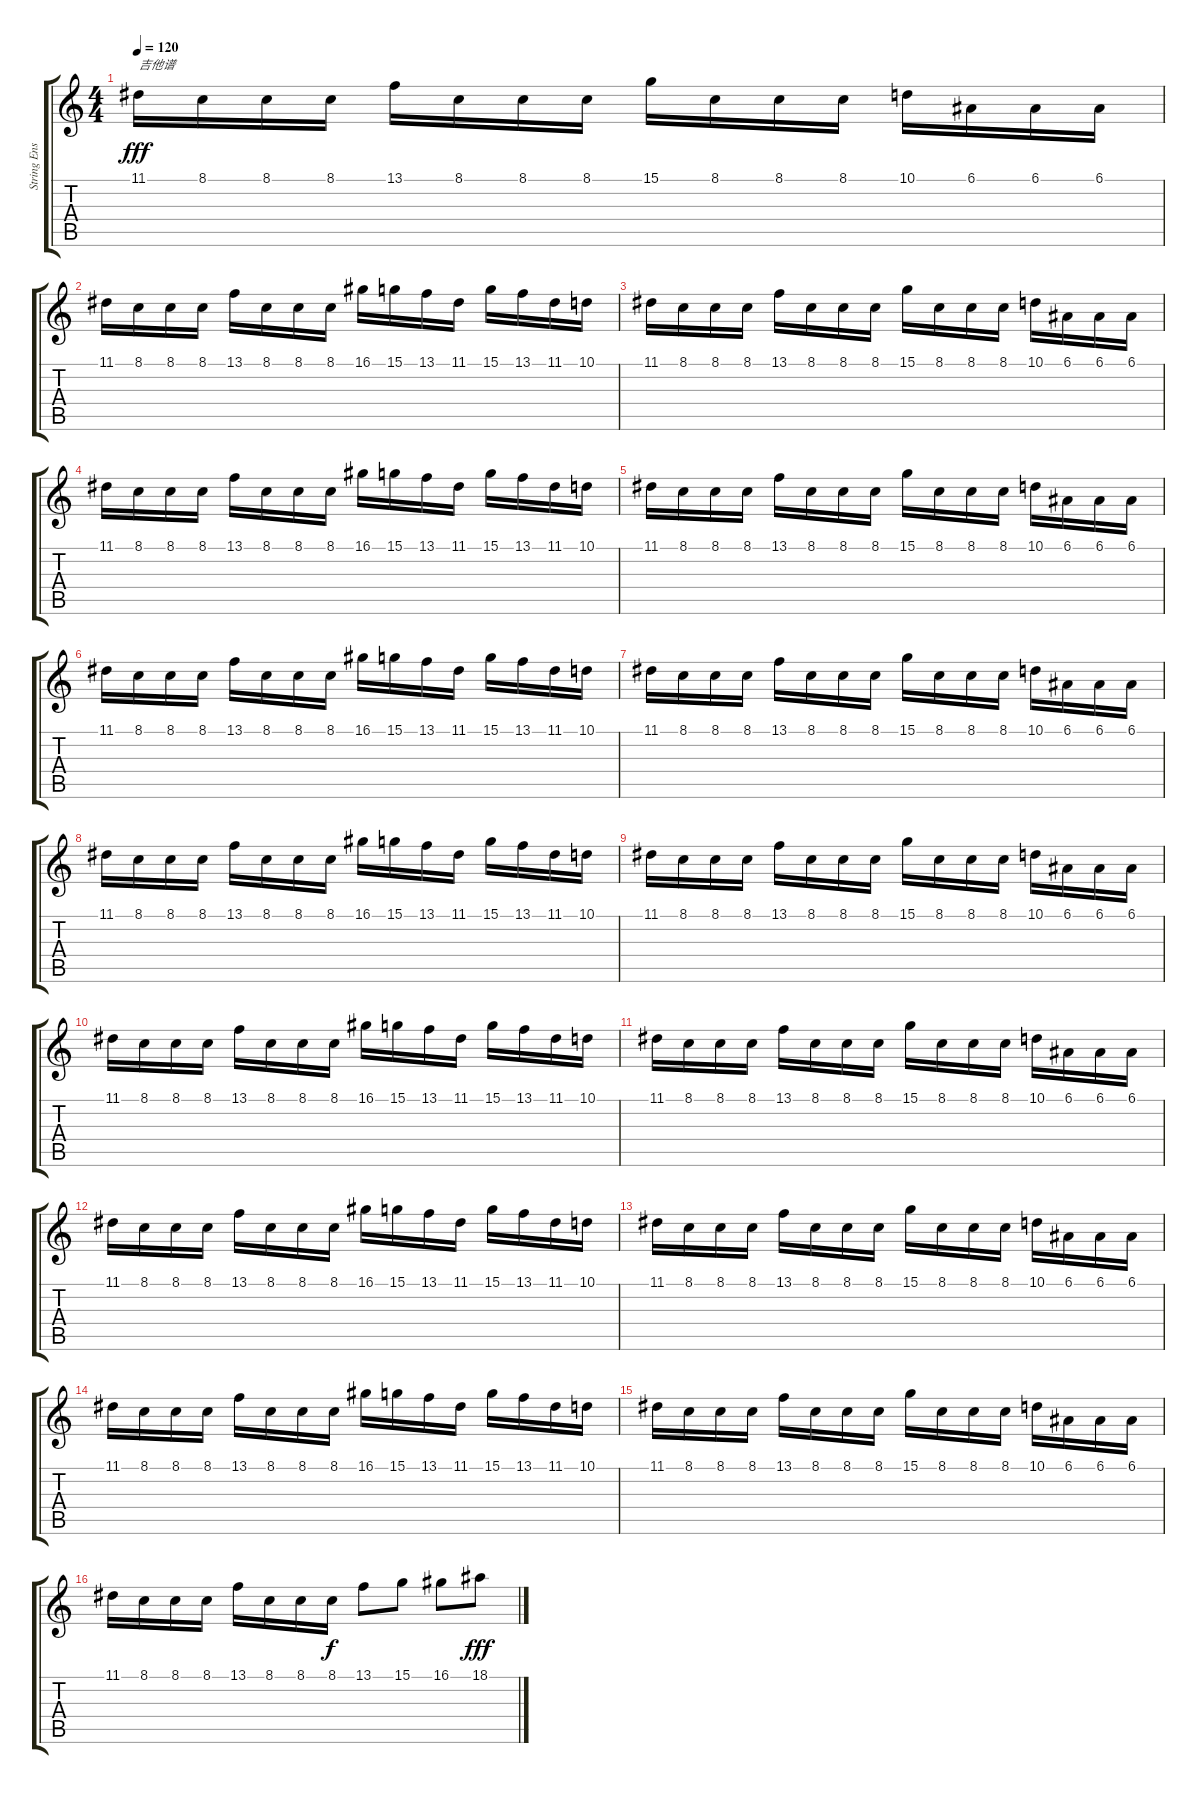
\track ("String Ensemble" "String Ens") {instrument stringensemble1}
\staff {score tabs}
\tuning (E4 B3 G3 D3 A2 D2) {hide}
\ts (4 4)
\tempo 120
\clef g2
\ks c
11.1.16{txt "吉他谱" dy fff instrument stringensemble1} 8.1.16 8.1.16 8.1.16 13.1.16 8.1.16 8.1.16 8.1.16 15.1.16 8.1.16 8.1.16 8.1.16 10.1.16 6.1.16 6.1.16 6.1.16 |
11.1.16 8.1.16 8.1.16 8.1.16 13.1.16 8.1.16 8.1.16 8.1.16 16.1.16 15.1.16 13.1.16 11.1.16 15.1.16 13.1.16 11.1.16 10.1.16 |
11.1.16 8.1.16 8.1.16 8.1.16 13.1.16 8.1.16 8.1.16 8.1.16 15.1.16 8.1.16 8.1.16 8.1.16 10.1.16 6.1.16 6.1.16 6.1.16 |
11.1.16 8.1.16 8.1.16 8.1.16 13.1.16 8.1.16 8.1.16 8.1.16 16.1.16 15.1.16 13.1.16 11.1.16 15.1.16 13.1.16 11.1.16 10.1.16 |
11.1.16 8.1.16 8.1.16 8.1.16 13.1.16 8.1.16 8.1.16 8.1.16 15.1.16 8.1.16 8.1.16 8.1.16 10.1.16 6.1.16 6.1.16 6.1.16 |
11.1.16 8.1.16 8.1.16 8.1.16 13.1.16 8.1.16 8.1.16 8.1.16 16.1.16 15.1.16 13.1.16 11.1.16 15.1.16 13.1.16 11.1.16 10.1.16 |
11.1.16 8.1.16 8.1.16 8.1.16 13.1.16 8.1.16 8.1.16 8.1.16 15.1.16 8.1.16 8.1.16 8.1.16 10.1.16 6.1.16 6.1.16 6.1.16 |
11.1.16 8.1.16 8.1.16 8.1.16 13.1.16 8.1.16 8.1.16 8.1.16 16.1.16 15.1.16 13.1.16 11.1.16 15.1.16 13.1.16 11.1.16 10.1.16 |
11.1.16 8.1.16 8.1.16 8.1.16 13.1.16 8.1.16 8.1.16 8.1.16 15.1.16 8.1.16 8.1.16 8.1.16 10.1.16 6.1.16 6.1.16 6.1.16 |
11.1.16 8.1.16 8.1.16 8.1.16 13.1.16 8.1.16 8.1.16 8.1.16 16.1.16 15.1.16 13.1.16 11.1.16 15.1.16 13.1.16 11.1.16 10.1.16 |
11.1.16 8.1.16 8.1.16 8.1.16 13.1.16 8.1.16 8.1.16 8.1.16 15.1.16 8.1.16 8.1.16 8.1.16 10.1.16 6.1.16 6.1.16 6.1.16 |
11.1.16 8.1.16 8.1.16 8.1.16 13.1.16 8.1.16 8.1.16 8.1.16 16.1.16 15.1.16 13.1.16 11.1.16 15.1.16 13.1.16 11.1.16 10.1.16 |
11.1.16 8.1.16 8.1.16 8.1.16 13.1.16 8.1.16 8.1.16 8.1.16 15.1.16 8.1.16 8.1.16 8.1.16 10.1.16 6.1.16 6.1.16 6.1.16 |
11.1.16 8.1.16 8.1.16 8.1.16 13.1.16 8.1.16 8.1.16 8.1.16 16.1.16 15.1.16 13.1.16 11.1.16 15.1.16 13.1.16 11.1.16 10.1.16 |
11.1.16 8.1.16 8.1.16 8.1.16 13.1.16 8.1.16 8.1.16 8.1.16 15.1.16 8.1.16 8.1.16 8.1.16 10.1.16 6.1.16 6.1.16 6.1.16 |
11.1.16 8.1.16 8.1.16 8.1.16 13.1.16 8.1.16 8.1.16 8.1.16{dy f} 13.1.8 15.1.8 16.1.8 18.1.8{dy fff}
